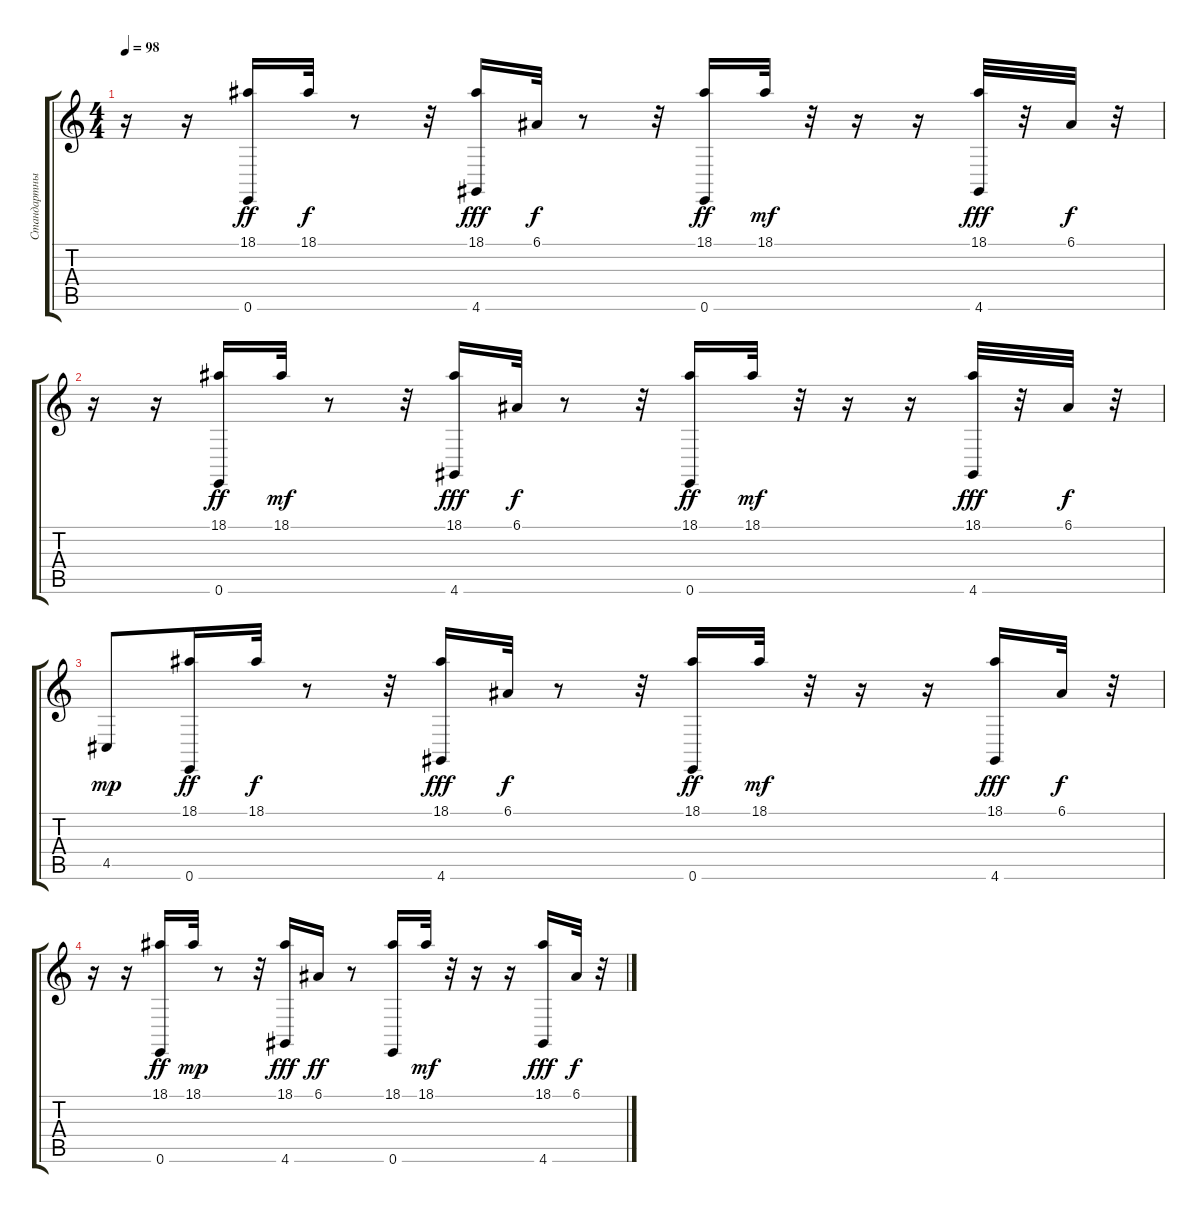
\track ("Стандартный Набор" "Стандартны") {instrument acousticgrandpiano}
\staff {score tabs}
\tuning (E4 B3 G3 D3 A2 E2) {hide}
\ts (4 4)
\tempo 98
\clef g2
\ks c
r.16{dy f} r.16 (18.1 0.6).16{dy ff} 18.1.32{dy f} r.8 r.32 (18.1 4.6).16{dy fff} 6.1.32{dy f} r.8 r.32 (18.1 0.6).16{dy ff} 18.1.32{dy mf} r.32 r.16 r.16 (18.1 4.6).32{dy fff} r.32 6.1.32{dy f} r.32 |
r.16 r.16 (18.1 0.6).16{dy ff} 18.1.32{dy mf} r.8 r.32 (18.1 4.6).16{dy fff} 6.1.32{dy f} r.8 r.32 (18.1 0.6).16{dy ff} 18.1.32{dy mf} r.32 r.16 r.16 (18.1 4.6).32{dy fff} r.32 6.1.32{dy f} r.32 |
4.5.8{dy mp} (18.1 0.6).16{dy ff} 18.1.32{dy f} r.8 r.32 (18.1 4.6).16{dy fff} 6.1.32{dy f} r.8 r.32 (18.1 0.6).16{dy ff} 18.1.32{dy mf} r.32 r.16 r.16 (18.1 4.6).16{dy fff} 6.1.32{dy f} r.32 |
r.16 r.16 (18.1 0.6).16{dy ff} 18.1.32{dy mp} r.8 r.32 (18.1 4.6).16{dy fff} 6.1.16{dy ff} r.8 (18.1 0.6).16 18.1.32{dy mf} r.32 r.16 r.16 (18.1 4.6).16{dy fff} 6.1.32{dy f} r.32
